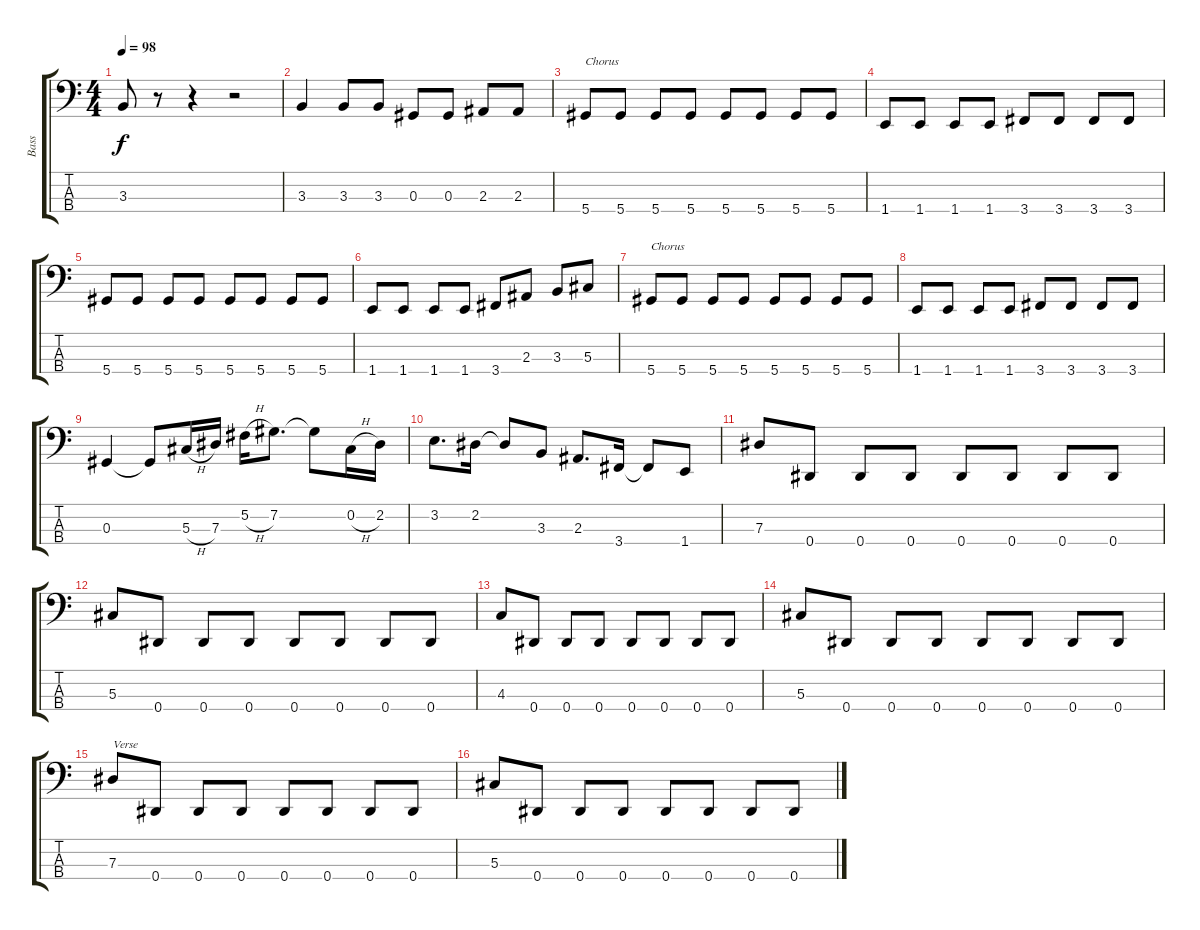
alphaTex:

\track ("Bass" "Bass") {instrument electricbasspick}
\staff {score tabs}
\tuning (Gb2 Db2 Ab1 Eb1) {hide}
\ts (4 4)
\tempo 98
\clef f4
\ks c
3.3.8{dy f} r.8 r.4 r.2 |
3.3.4 3.3.8 3.3.8 0.3.8 0.3.8 2.3.8 2.3.8 |
5.4.8{txt "Chorus"} 5.4.8 5.4.8 5.4.8 5.4.8 5.4.8 5.4.8 5.4.8 |
1.4.8 1.4.8 1.4.8 1.4.8 3.4.8 3.4.8 3.4.8 3.4.8 |
5.4.8 5.4.8 5.4.8 5.4.8 5.4.8 5.4.8 5.4.8 5.4.8 |
1.4.8 1.4.8 1.4.8 1.4.8 3.4.8 2.3.8 3.3.8 5.3.8 |
5.4.8{txt "Chorus"} 5.4.8 5.4.8 5.4.8 5.4.8 5.4.8 5.4.8 5.4.8 |
1.4.8 1.4.8 1.4.8 1.4.8 3.4.8 3.4.8 3.4.8 3.4.8 |
0.3.4 0.3{t}.8 5.3{h}.16 7.3.16 5.2{h}.16 7.2.8{d} 7.2{t}.8 0.2{h}.16 2.2.16 |
3.2.8{d} 2.2.16 2.2{t}.8 3.3.8 2.3.8{d} 3.4.16 3.4{t}.8 1.4.8 |
7.3.8 0.4.8 0.4.8 0.4.8 0.4.8 0.4.8 0.4.8 0.4.8 |
5.3.8 0.4.8 0.4.8 0.4.8 0.4.8 0.4.8 0.4.8 0.4.8 |
4.3.8 0.4.8 0.4.8 0.4.8 0.4.8 0.4.8 0.4.8 0.4.8 |
5.3.8 0.4.8 0.4.8 0.4.8 0.4.8 0.4.8 0.4.8 0.4.8 |
7.3.8{txt "Verse"} 0.4.8 0.4.8 0.4.8 0.4.8 0.4.8 0.4.8 0.4.8 |
5.3.8 0.4.8 0.4.8 0.4.8 0.4.8 0.4.8 0.4.8 0.4.8
